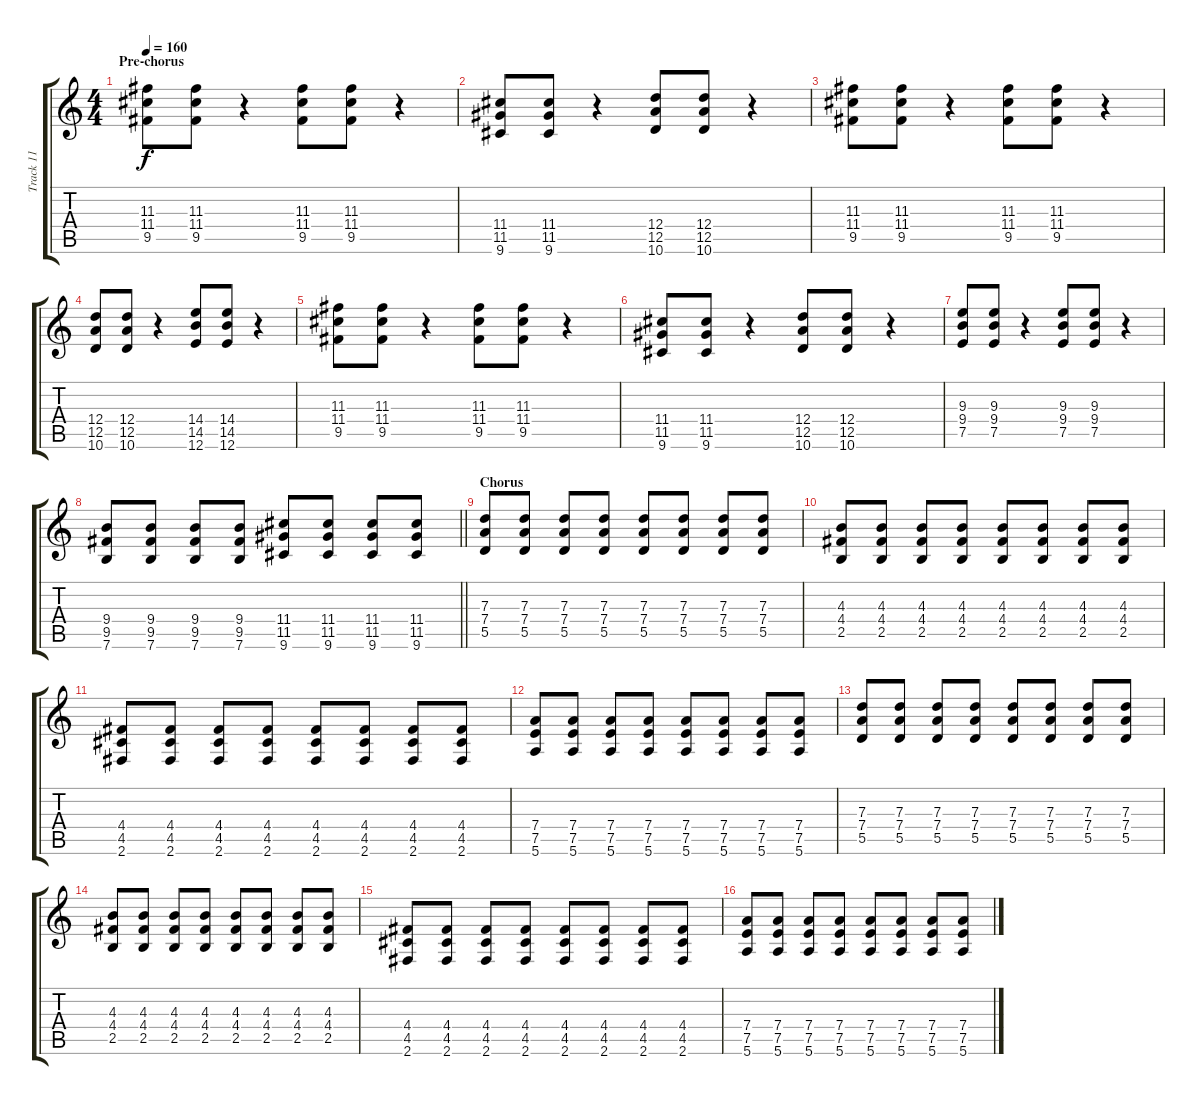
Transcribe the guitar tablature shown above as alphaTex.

\track ("Track 11" "Track 11") {instrument overdrivenguitar}
\staff {score tabs}
\tuning (E4 B3 G3 D3 A2 E2) {hide}
\ts (4 4)
\section ("" "Pre-chorus")
\tempo 160
\clef g2
\ks c
(11.3 11.4 9.5).8{dy f} (11.3 11.4 9.5).8 r.4 (11.3 11.4 9.5).8 (11.3 11.4 9.5).8 r.4 |
(11.4 11.5 9.6).8 (11.4 11.5 9.6).8 r.4 (12.4 12.5 10.6).8 (12.4 12.5 10.6).8 r.4 |
(11.3 11.4 9.5).8 (11.3 11.4 9.5).8 r.4 (11.3 11.4 9.5).8 (11.3 11.4 9.5).8 r.4 |
(12.4 12.5 10.6).8 (12.4 12.5 10.6).8 r.4 (14.4 14.5 12.6).8 (14.4 14.5 12.6).8 r.4 |
(11.3 11.4 9.5).8 (11.3 11.4 9.5).8 r.4 (11.3 11.4 9.5).8 (11.3 11.4 9.5).8 r.4 |
(11.4 11.5 9.6).8 (11.4 11.5 9.6).8 r.4 (12.4 12.5 10.6).8 (12.4 12.5 10.6).8 r.4 |
(9.3 9.4 7.5).8 (9.3 9.4 7.5).8 r.4 (9.3 9.4 7.5).8 (9.3 9.4 7.5).8 r.4 |
\barLineRight lightlight
(9.4 9.5 7.6).8 (9.4 9.5 7.6).8 (9.4 9.5 7.6).8 (9.4 9.5 7.6).8 (11.4 11.5 9.6).8 (11.4 11.5 9.6).8 (11.4 11.5 9.6).8 (11.4 11.5 9.6).8 |
\section ("" "Chorus")
(7.3 7.4 5.5).8 (7.3 7.4 5.5).8 (7.3 7.4 5.5).8 (7.3 7.4 5.5).8 (7.3 7.4 5.5).8 (7.3 7.4 5.5).8 (7.3 7.4 5.5).8 (7.3 7.4 5.5).8 |
(4.3 4.4 2.5).8 (4.3 4.4 2.5).8 (4.3 4.4 2.5).8 (4.3 4.4 2.5).8 (4.3 4.4 2.5).8 (4.3 4.4 2.5).8 (4.3 4.4 2.5).8 (4.3 4.4 2.5).8 |
(4.4 4.5 2.6).8 (4.4 4.5 2.6).8 (4.4 4.5 2.6).8 (4.4 4.5 2.6).8 (4.4 4.5 2.6).8 (4.4 4.5 2.6).8 (4.4 4.5 2.6).8 (4.4 4.5 2.6).8 |
(7.4 7.5 5.6).8 (7.4 7.5 5.6).8 (7.4 7.5 5.6).8 (7.4 7.5 5.6).8 (7.4 7.5 5.6).8 (7.4 7.5 5.6).8 (7.4 7.5 5.6).8 (7.4 7.5 5.6).8 |
(7.3 7.4 5.5).8 (7.3 7.4 5.5).8 (7.3 7.4 5.5).8 (7.3 7.4 5.5).8 (7.3 7.4 5.5).8 (7.3 7.4 5.5).8 (7.3 7.4 5.5).8 (7.3 7.4 5.5).8 |
(4.3 4.4 2.5).8 (4.3 4.4 2.5).8 (4.3 4.4 2.5).8 (4.3 4.4 2.5).8 (4.3 4.4 2.5).8 (4.3 4.4 2.5).8 (4.3 4.4 2.5).8 (4.3 4.4 2.5).8 |
(4.4 4.5 2.6).8 (4.4 4.5 2.6).8 (4.4 4.5 2.6).8 (4.4 4.5 2.6).8 (4.4 4.5 2.6).8 (4.4 4.5 2.6).8 (4.4 4.5 2.6).8 (4.4 4.5 2.6).8 |
(7.4 7.5 5.6).8 (7.4 7.5 5.6).8 (7.4 7.5 5.6).8 (7.4 7.5 5.6).8 (7.4 7.5 5.6).8 (7.4 7.5 5.6).8 (7.4 7.5 5.6).8 (7.4 7.5 5.6).8
